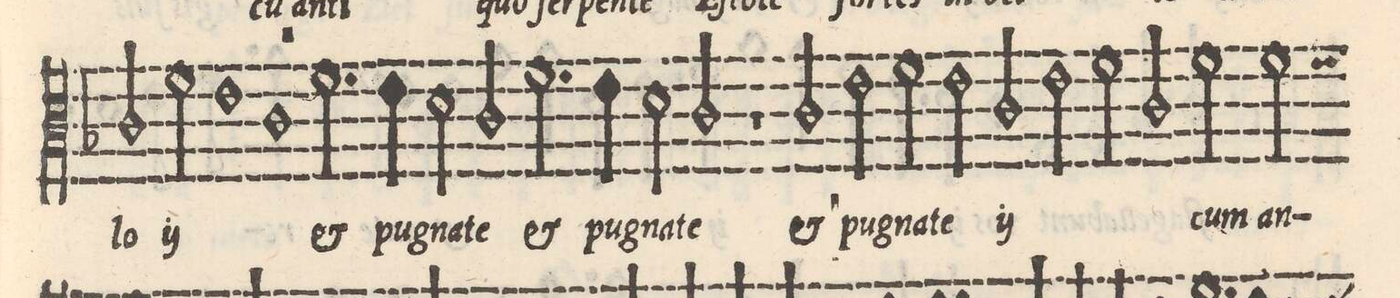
**kern	**text
*I"ALTVS	*
*clefC3	*
*k[b-]	*
*met(C|)	*
*M2/1	*
2c/	-lo
*	*ij
2f\	in
=25-	=25-
1e	bel-
1c	-lo
*	*Xij
=26-	=26-
2.f\	et
4e\	pu-
2d\	-gna-
2c/	-te
=27-	=27-
2.f\	et
4e\	pu-
2d\	-gna-
2c/	-te
=28-	=28-
1r	.
2c/	et
2e\	pu-
=29-	=29-
2f\	-gna-
2e\	-te
*	*ij
2c/	et
2e\	pu-
=30-	=30-
2f\	-gna-
2c/	-te
*	*Xij
2f\	cum
2f\	an-
*custos:f	*
=31-	=31-
*-	*-
